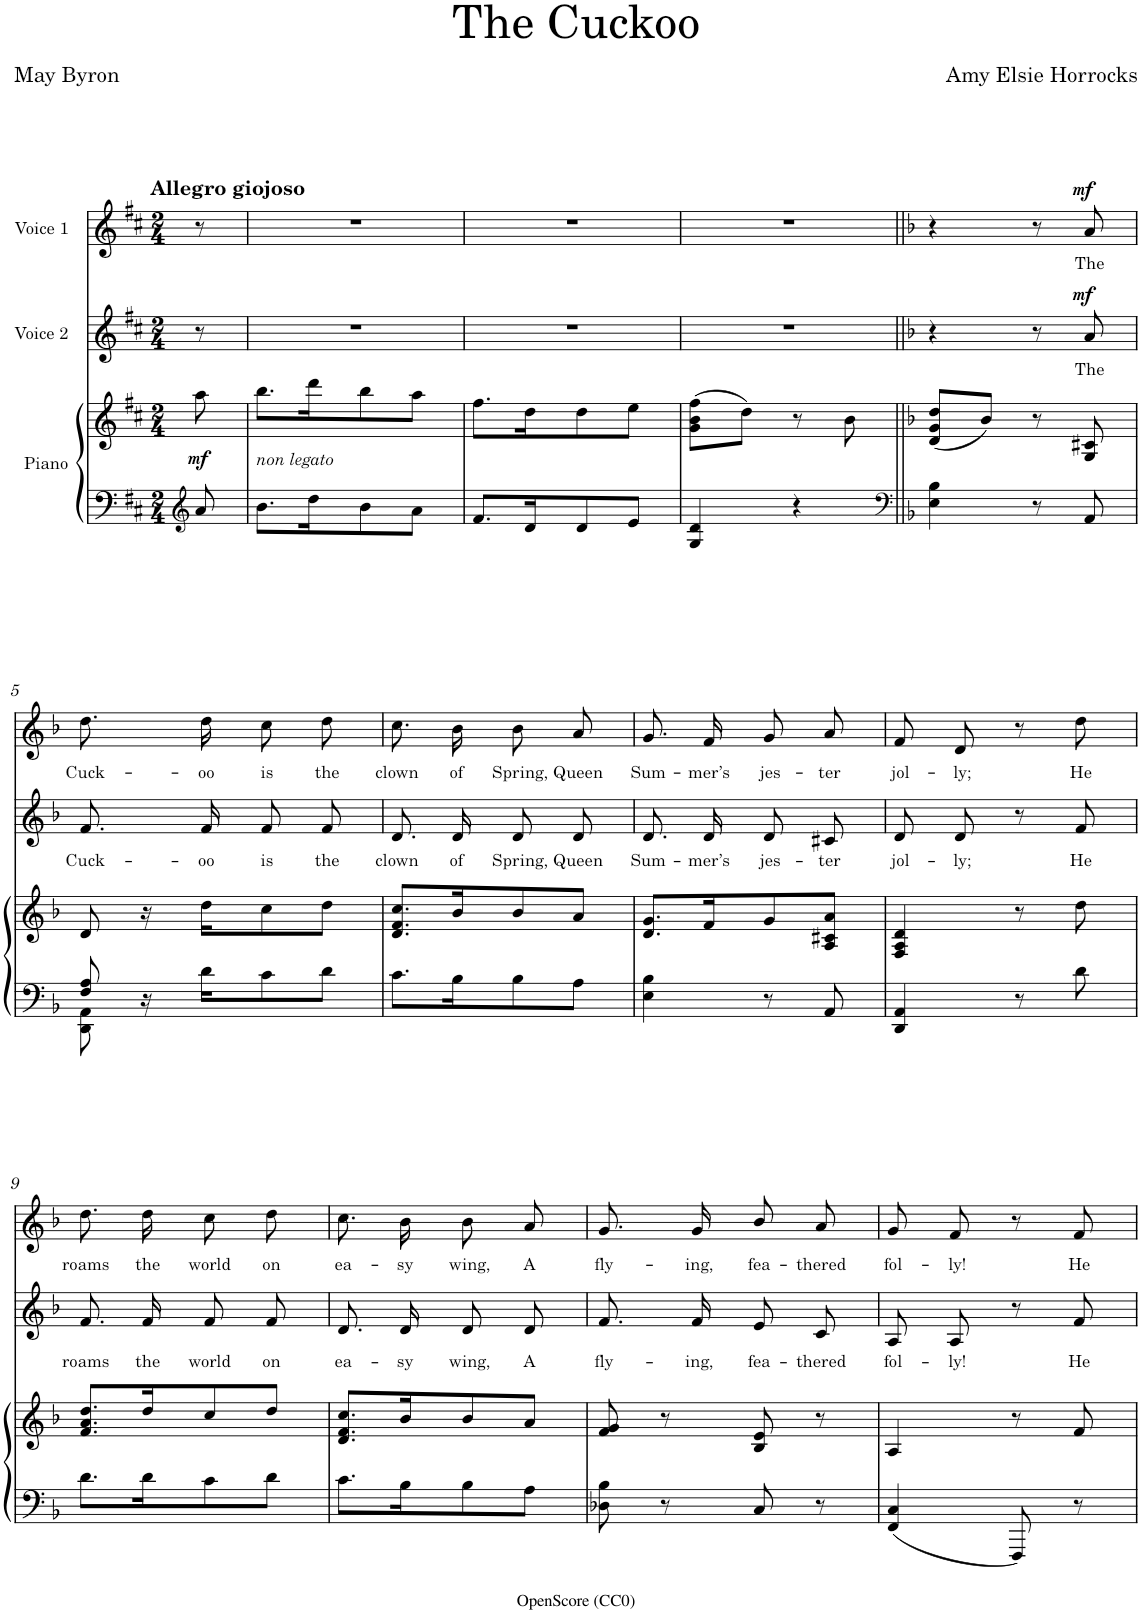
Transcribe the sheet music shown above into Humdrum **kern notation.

**kern	**kern	**dynam	**kern	**text	**dynam	**kern	**text	**dynam
*part3	*part3	*part3	*part2	*part2	*part2	*part1	*part1	*part1
*staff4	*staff3	*staff3/4	*staff2	*staff2	*staff2	*staff1	*staff1	*staff1
*I"Piano	*	*	*I"Voice 2	*	*	*I"Voice 1	*	*
*I'Pno	*	*	*	*	*	*	*	*
*clefG2	*clefG2	*	*clefG2	*	*	*clefG2	*	*
*	*	*	*Trd1c2	*	*	*	*	*
*k[f#c#]	*k[f#c#]	*	*k[f#c#]	*	*	*k[f#c#]	*	*
*M2/4	*M2/4	*	*M2/4	*	*	*M2/4	*	*
=	=	=	=	=	=	=	=	=
!	!	!	!	!	!	!LO:TX:a:B:t=Allegro giojoso	!	!
!	!	!LO:DY:b	!	!	!	!	!	!
8a/	8aa\	mf	8r	.	.	8r	.	.
=1	=1	=1	=1	=1	=1	=1	=1	=1
!	!LO:TX:b:i:t=non legato	!	!	!	!	!	!	!
8.b\L	8.bb\L	.	2r	.	.	2r	.	.
16dd\K	16ddd\K	.	.	.	.	.	.	.
8b\	8bb\	.	.	.	.	.	.	.
8a\J	8aa\J	.	.	.	.	.	.	.
=2	=2	=2	=2	=2	=2	=2	=2	=2
8.f#/L	8.ff#\L	.	2r	.	.	2r	.	.
16d/K	16dd\K	.	.	.	.	.	.	.
8d/	8dd\	.	.	.	.	.	.	.
8e/J	8ee\J	.	.	.	.	.	.	.
=3	=3	=3	=3	=3	=3	=3	=3	=3
4G/ 4d/	(8g\ 8b\ 8ff#\L	.	2r	.	.	2r	.	.
.	8dd\J)	.	.	.	.	.	.	.
4r	8r	.	.	.	.	.	.	.
.	8b\	.	.	.	.	.	.	.
=4||	=4||	=4||	=4||	=4||	=4||	=4||	=4||	=4||
*clefF4	*	*	*	*	*	*	*	*
*k[b-]	*k[b-]	*	*k[b-]	*	*	*k[b-]	*	*
4E\ 4B-\	(8d/ 8g/ 8dd/L	.	4r	.	.	4r	.	.
.	8b-/J)	.	.	.	.	.	.	.
8r	8r	.	8r	.	.	8r	.	.
!	!	!	!	!LO:LY:b	!LO:DY:a	!	!LO:LY:b	!LO:DY:a
8AA/	8G/ 8c#X/	.	8a/	The	mf	8a/	The	mf
!!LO:LB:g=z
=5	=5	=5	=5	=5	=5	=5	=5	=5
*^	*	*	*	*	*	*	*	*
!	!	!	!	!	!LO:LY:b	!	!	!LO:LY:b	!
8F/ 8A/	8DD\ 8AA\	8d/	.	8.f/L	Cuck-	.	8.dd\L	Cuck-	.
4.ryy	16r	16r	.	.	.	.	.	.	.
!	!	!	!	!	!LO:LY:b	!	!	!LO:LY:b	!
.	16d\KL	16dd\KL	.	16f/Jk	-oo	.	16dd\Jk	-oo	.
!	!	!	!	!	!LO:LY:b	!	!	!LO:LY:b	!
.	8c\	8cc\	.	8f/L	is	.	8cc\L	is	.
!	!	!	!	!	!LO:LY:b	!	!	!LO:LY:b	!
.	8d\J	8dd\J	.	8f/J	the	.	8dd\J	the	.
=6	=6	=6	=6	=6	=6	=6	=6	=6	=6
!	!	!	!	!	!LO:LY:b	!	!	!LO:LY:b	!
*v	*v	*	*	*	*	*	*	*	*
8.c\L	8.d/ 8.f/ 8.cc/L	.	8.d/L	clown	.	8.cc\L	clown	.
!	!	!	!	!LO:LY:b	!	!	!LO:LY:b	!
16B-\K	16b-/K	.	16d/Jk	of	.	16b-\Jk	of	.
!	!	!	!	!LO:LY:b	!	!	!LO:LY:b	!
8B-\	8b-/	.	8d/L	Spring,	.	8b-/L	Spring,	.
!	!	!	!	!LO:LY:b	!	!	!LO:LY:b	!
8A\J	8a/J	.	8d/J	Queen	.	8a/J	Queen	.
=7	=7	=7	=7	=7	=7	=7	=7	=7
!	!	!	!	!LO:LY:b	!	!	!LO:LY:b	!
4E\ 4B-\	8.d/ 8.g/L	.	8.d/L	Sum-	.	8.g/L	Sum-	.
!	!	!	!	!LO:LY:b	!	!	!LO:LY:b	!
.	16f/K	.	16d/Jk	-mer’s	.	16f/Jk	-mer’s	.
!	!	!	!	!LO:LY:b	!	!	!LO:LY:b	!
8r	8g/	.	8d/L	jes-	.	8g/L	jes-	.
!	!	!	!	!LO:LY:b	!	!	!LO:LY:b	!
8AA/	8A/ 8c#X/ 8a/J	.	8c#X/J	-ter	.	8a/J	-ter	.
=8	=8	=8	=8	=8	=8	=8	=8	=8
!	!	!	!	!LO:LY:b	!	!	!LO:LY:b	!
4DD/ 4AA/	4F/ 4A/ 4d/	.	8d/L	jol-	.	8f/L	jol-	.
!	!	!	!	!LO:LY:b	!	!	!LO:LY:b	!
.	.	.	8d/J	-ly;	.	8d/J	-ly;	.
8r	8r	.	8r	.	.	8r	.	.
!	!	!	!	!LO:LY:b	!	!	!LO:LY:b	!
8d\	8dd\	.	8f/	He	.	8dd\	He	.
!!LO:LB:g=z
=9	=9	=9	=9	=9	=9	=9	=9	=9
!	!	!	!	!LO:LY:b	!	!	!LO:LY:b	!
8.d\L	8.f/ 8.a/ 8.dd/L	.	8.f/L	roams	.	8.dd\L	roams	.
!	!	!	!	!LO:LY:b	!	!	!LO:LY:b	!
16d\K	16dd/K	.	16f/Jk	the	.	16dd\Jk	the	.
!	!	!	!	!LO:LY:b	!	!	!LO:LY:b	!
8c\	8cc/	.	8f/L	world	.	8cc\L	world	.
!	!	!	!	!LO:LY:b	!	!	!LO:LY:b	!
8d\J	8dd/J	.	8f/J	on	.	8dd\J	on	.
=10	=10	=10	=10	=10	=10	=10	=10	=10
!	!	!	!	!LO:LY:b	!	!	!LO:LY:b	!
8.c\L	8.d/ 8.f/ 8.cc/L	.	8.d/L	ea-	.	8.cc\L	ea-	.
!	!	!	!	!LO:LY:b	!	!	!LO:LY:b	!
16B-\K	16b-/K	.	16d/Jk	-sy	.	16b-\Jk	-sy	.
!	!	!	!	!LO:LY:b	!	!	!LO:LY:b	!
8B-\	8b-/	.	8d/L	wing,	.	8b-/L	wing,	.
!	!	!	!	!LO:LY:b	!	!	!LO:LY:b	!
8A\J	8a/J	.	8d/J	A	.	8a/J	A	.
=11	=11	=11	=11	=11	=11	=11	=11	=11
!	!	!	!	!LO:LY:b	!	!	!LO:LY:b	!
8D-X\ 8B-\	8f/ 8g/	.	8.f/L	fly-	.	8.g/L	fly-	.
8r	8r	.	.	.	.	.	.	.
!	!	!	!	!LO:LY:b	!	!	!LO:LY:b	!
.	.	.	16f/Jk	-ing,	.	16g/Jk	-ing,	.
!	!	!	!	!LO:LY:b	!	!	!LO:LY:b	!
8C/	8B-/ 8e/	.	8e/L	fea-	.	8b-/L	fea-	.
!	!	!	!	!LO:LY:b	!	!	!LO:LY:b	!
8r	8r	.	8c/J	-thered	.	8a/J	-thered	.
=12	=12	=12	=12	=12	=12	=12	=12	=12
!	!	!	!	!LO:LY:b	!	!	!LO:LY:b	!
4FF/ 4C/	4A/	.	8A/L	fol-	.	8g/L	fol-	.
!	!	!	!	!LO:LY:b	!	!	!LO:LY:b	!
.	.	.	8A/J	-ly!	.	8f/J	-ly!	.
8FFF/	8r	.	8r	.	.	8r	.	.
!	!	!	!	!LO:LY:b	!	!	!LO:LY:b	!
8r	8f/	.	8f/	He	.	8f/	He	.
=	=	=	=	=	=	=	=	=
*-	*-	*-	*-	*-	*-	*-	*-	*-
